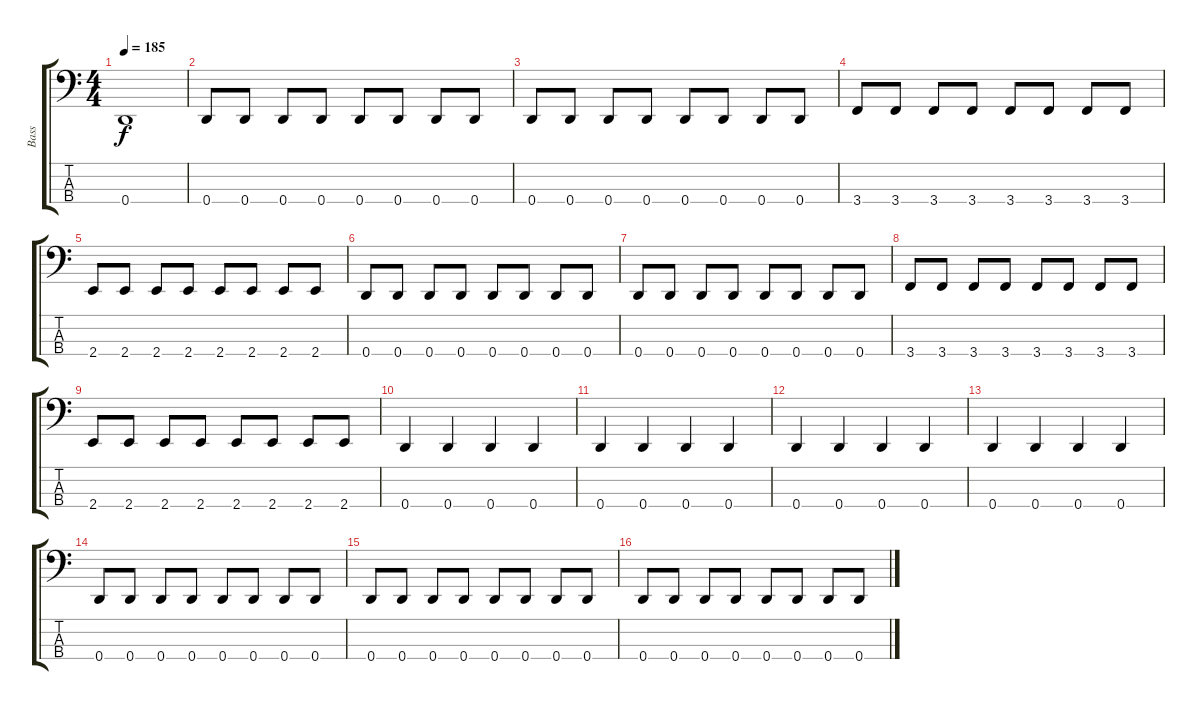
\track ("Bass" "Bass") {instrument electricbassfinger}
\staff {score tabs}
\tuning (F2 C2 G1 D1) {hide}
\ts (4 4)
\tempo 185
\clef f4
\ks c
0.4.1{dy f} |
0.4.8 0.4.8 0.4.8 0.4.8 0.4.8 0.4.8 0.4.8 0.4.8 |
0.4.8 0.4.8 0.4.8 0.4.8 0.4.8 0.4.8 0.4.8 0.4.8 |
3.4.8 3.4.8 3.4.8 3.4.8 3.4.8 3.4.8 3.4.8 3.4.8 |
2.4.8 2.4.8 2.4.8 2.4.8 2.4.8 2.4.8 2.4.8 2.4.8 |
0.4.8 0.4.8 0.4.8 0.4.8 0.4.8 0.4.8 0.4.8 0.4.8 |
0.4.8 0.4.8 0.4.8 0.4.8 0.4.8 0.4.8 0.4.8 0.4.8 |
3.4.8 3.4.8 3.4.8 3.4.8 3.4.8 3.4.8 3.4.8 3.4.8 |
2.4.8 2.4.8 2.4.8 2.4.8 2.4.8 2.4.8 2.4.8 2.4.8 |
0.4.4 0.4.4 0.4.4 0.4.4 |
0.4.4 0.4.4 0.4.4 0.4.4 |
0.4.4 0.4.4 0.4.4 0.4.4 |
0.4.4 0.4.4 0.4.4 0.4.4 |
0.4.8 0.4.8 0.4.8 0.4.8 0.4.8 0.4.8 0.4.8 0.4.8 |
0.4.8 0.4.8 0.4.8 0.4.8 0.4.8 0.4.8 0.4.8 0.4.8 |
0.4.8 0.4.8 0.4.8 0.4.8 0.4.8 0.4.8 0.4.8 0.4.8
